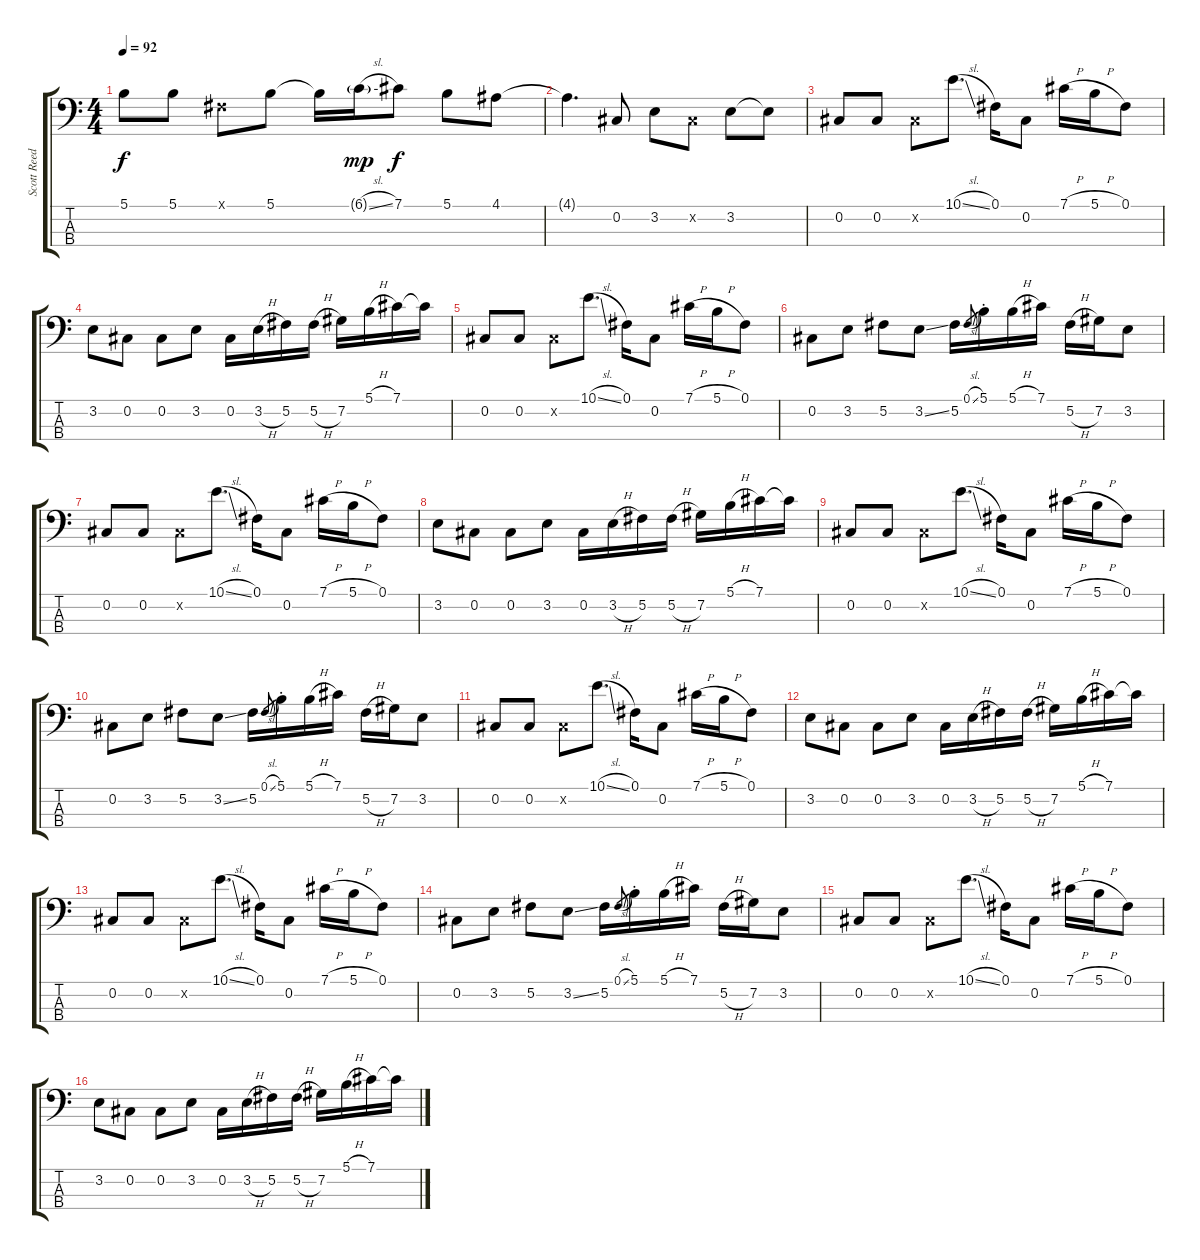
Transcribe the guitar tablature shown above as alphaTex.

\track ("Scott Reeder - Bass" "Scott Reed") {instrument acousticbass}
\staff {score tabs}
\tuning (Gb2 Db2 A1 E1) {hide}
\ts (4 4)
\tempo 92
\clef f4
\ks c
5.1.8{dy f} 5.1.8 0.1{x}.8 5.1.8 5.1{t}.16 6.1{sl g}.16{dy mp} 7.1.8{dy f} 5.1.8 4.1.8 |
4.1{t}.4{d} 0.2.8 3.2.8 0.2{x}.8 3.2.8 3.2{t}.8 |
0.2.8 0.2.8 0.2{x}.8 10.1{sl}.8{d} 0.1.16 0.2.8 7.1{h}.16 5.1{h}.16 0.1.8 |
3.2.8 0.2.8 0.2.8 3.2.8 0.2.16 3.2{h}.16 5.2.16 5.2{h}.16 7.2.16 5.1{h}.16 7.1.16 7.1{t}.16 |
0.2.8 0.2.8 0.2{x}.8 10.1{sl}.8{d} 0.1.16 0.2.8 7.1{h}.16 5.1{h}.16 0.1.8 |
0.2.8 3.2.8 5.2.8 3.2{ss}.8 5.2.16 0.1{sl}.8{gr} 5.1{st}.16 5.1{h}.16 7.1.16 5.2{h}.16 7.2.16 3.2.8 |
0.2.8 0.2.8 0.2{x}.8 10.1{sl}.8{d} 0.1.16 0.2.8 7.1{h}.16 5.1{h}.16 0.1.8 |
3.2.8 0.2.8 0.2.8 3.2.8 0.2.16 3.2{h}.16 5.2.16 5.2{h}.16 7.2.16 5.1{h}.16 7.1.16 7.1{t}.16 |
0.2.8 0.2.8 0.2{x}.8 10.1{sl}.8{d} 0.1.16 0.2.8 7.1{h}.16 5.1{h}.16 0.1.8 |
0.2.8 3.2.8 5.2.8 3.2{ss}.8 5.2.16 0.1{sl}.8{gr} 5.1{st}.16 5.1{h}.16 7.1.16 5.2{h}.16 7.2.16 3.2.8 |
0.2.8 0.2.8 0.2{x}.8 10.1{sl}.8{d} 0.1.16 0.2.8 7.1{h}.16 5.1{h}.16 0.1.8 |
3.2.8 0.2.8 0.2.8 3.2.8 0.2.16 3.2{h}.16 5.2.16 5.2{h}.16 7.2.16 5.1{h}.16 7.1.16 7.1{t}.16 |
0.2.8 0.2.8 0.2{x}.8 10.1{sl}.8{d} 0.1.16 0.2.8 7.1{h}.16 5.1{h}.16 0.1.8 |
0.2.8 3.2.8 5.2.8 3.2{ss}.8 5.2.16 0.1{sl}.8{gr} 5.1{st}.16 5.1{h}.16 7.1.16 5.2{h}.16 7.2.16 3.2.8 |
0.2.8 0.2.8 0.2{x}.8 10.1{sl}.8{d} 0.1.16 0.2.8 7.1{h}.16 5.1{h}.16 0.1.8 |
3.2.8 0.2.8 0.2.8 3.2.8 0.2.16 3.2{h}.16 5.2.16 5.2{h}.16 7.2.16 5.1{h}.16 7.1.16 7.1{t}.16
